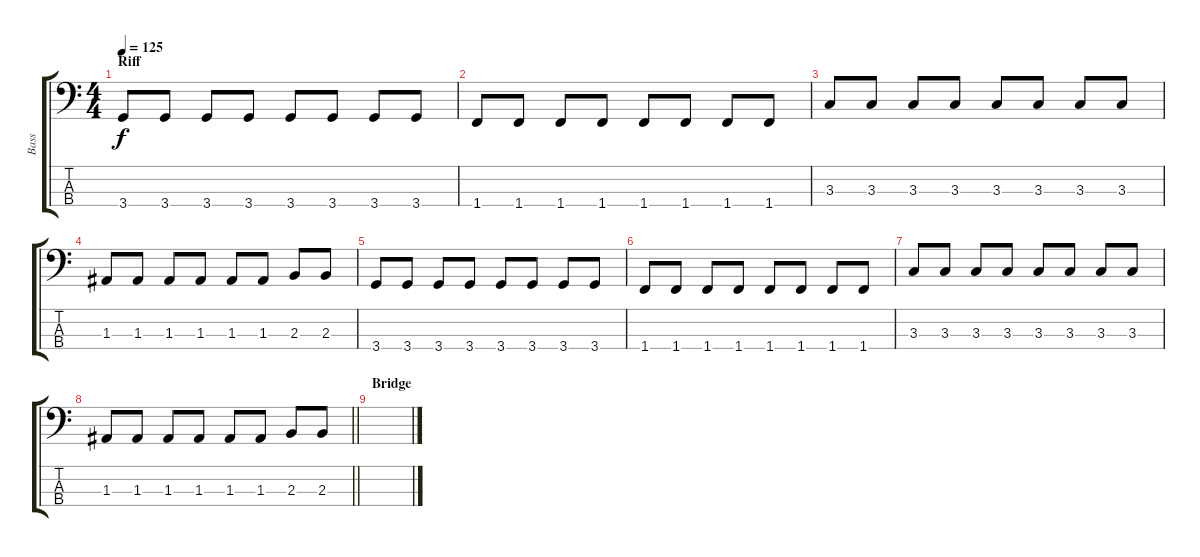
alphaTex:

\track ("Bass" "Bass") {instrument electricbassfinger}
\staff {score tabs}
\tuning (G2 D2 A1 E1) {hide}
\ts (4 4)
\section ("" "Riff")
\tempo 125
\clef f4
\ks c
3.4.8{dy f} 3.4.8 3.4.8 3.4.8 3.4.8 3.4.8 3.4.8 3.4.8 |
1.4.8 1.4.8 1.4.8 1.4.8 1.4.8 1.4.8 1.4.8 1.4.8 |
3.3.8 3.3.8 3.3.8 3.3.8 3.3.8 3.3.8 3.3.8 3.3.8 |
1.3.8 1.3.8 1.3.8 1.3.8 1.3.8 1.3.8 2.3.8 2.3.8 |
3.4.8 3.4.8 3.4.8 3.4.8 3.4.8 3.4.8 3.4.8 3.4.8 |
1.4.8 1.4.8 1.4.8 1.4.8 1.4.8 1.4.8 1.4.8 1.4.8 |
3.3.8 3.3.8 3.3.8 3.3.8 3.3.8 3.3.8 3.3.8 3.3.8 |
\barLineRight lightlight
1.3.8 1.3.8 1.3.8 1.3.8 1.3.8 1.3.8 2.3.8 2.3.8 |
\section ("" "Bridge")
